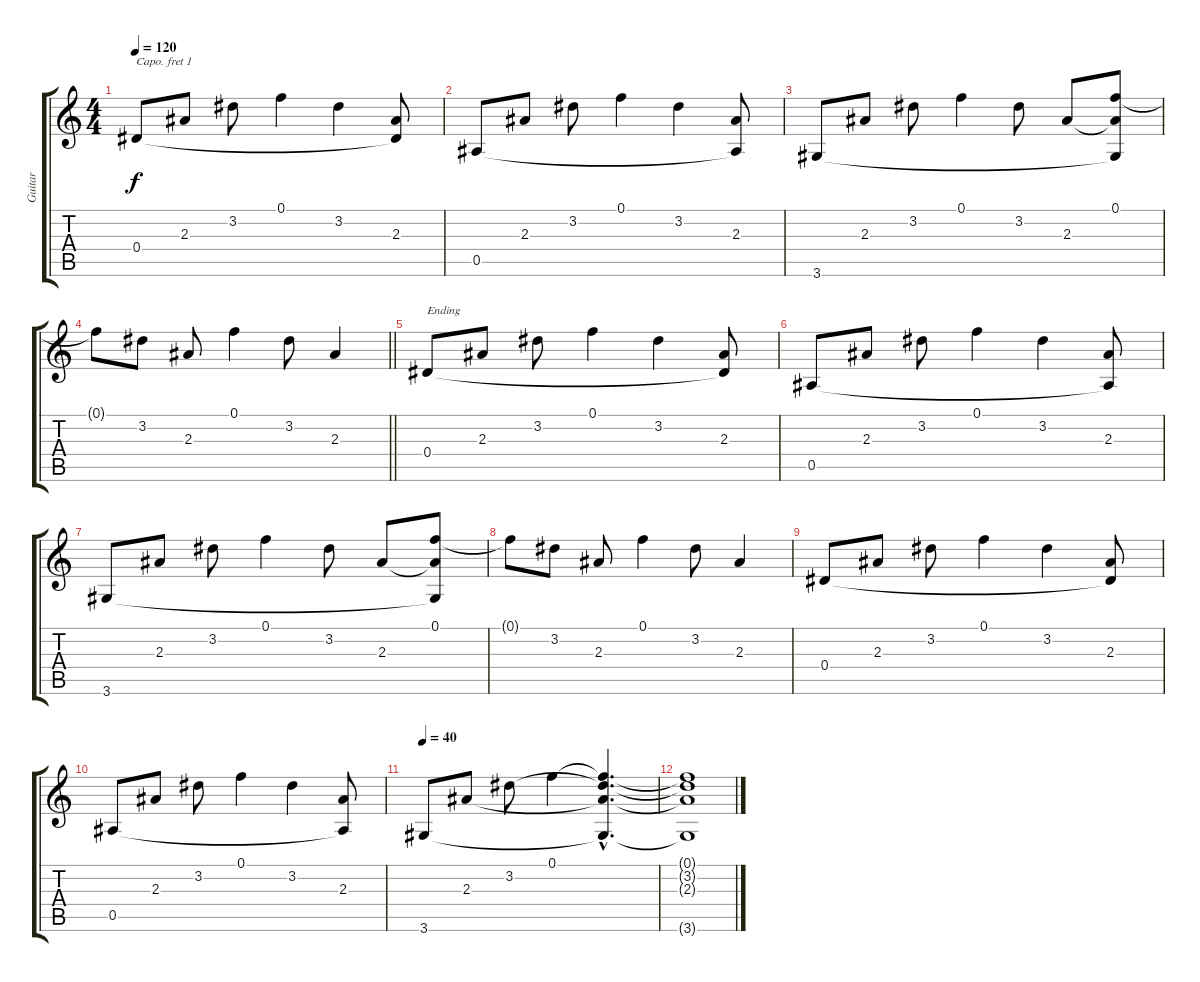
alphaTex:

\track ("Guitar" "Guitar") {instrument acousticguitarsteel}
\staff {score tabs}
\capo 1
\tuning (E4 B3 G3 D3 A2 E2) {hide}
\ts (4 4)
\tempo 120
\clef g2
\ks c
0.4.8{dy f} 2.3.8 3.2.8 0.1.4 3.2.4 (2.3 0.4{t}).8 |
0.5.8 2.3.8 3.2.8 0.1.4 3.2.4 (2.3 0.5{t}).8 |
3.6.8 2.3.8 3.2.8 0.1.4 3.2.8 2.3.8 (0.1 2.3{t} 3.6{t}).8 |
\barLineRight lightlight
0.1{t}.8 3.2.8 2.3.8 0.1.4 3.2.8 2.3.4 |
0.4.8{txt "Ending"} 2.3.8 3.2.8 0.1.4 3.2.4 (2.3 0.4{t}).8 |
0.5.8 2.3.8 3.2.8 0.1.4 3.2.4 (2.3 0.5{t}).8 |
3.6.8 2.3.8 3.2.8 0.1.4 3.2.8 2.3.8 (0.1 2.3{t} 3.6{t}).8 |
0.1{t}.8 3.2.8 2.3.8 0.1.4 3.2.8 2.3.4 |
0.4.8 2.3.8 3.2.8 0.1.4 3.2.4 (2.3 0.4{t}).8 |
0.5.8 2.3.8 3.2.8 0.1.4 3.2.4 (2.3 0.5{t}).8 |
\tempo 40
3.6.8 2.3.8 3.2.8 0.1.4 (0.1{hac t} 3.2{hac t} 2.3{hac t} 3.6{hac t}).4{d} |
(0.1{t} 3.2{t} 2.3{t} 3.6{t}).1
